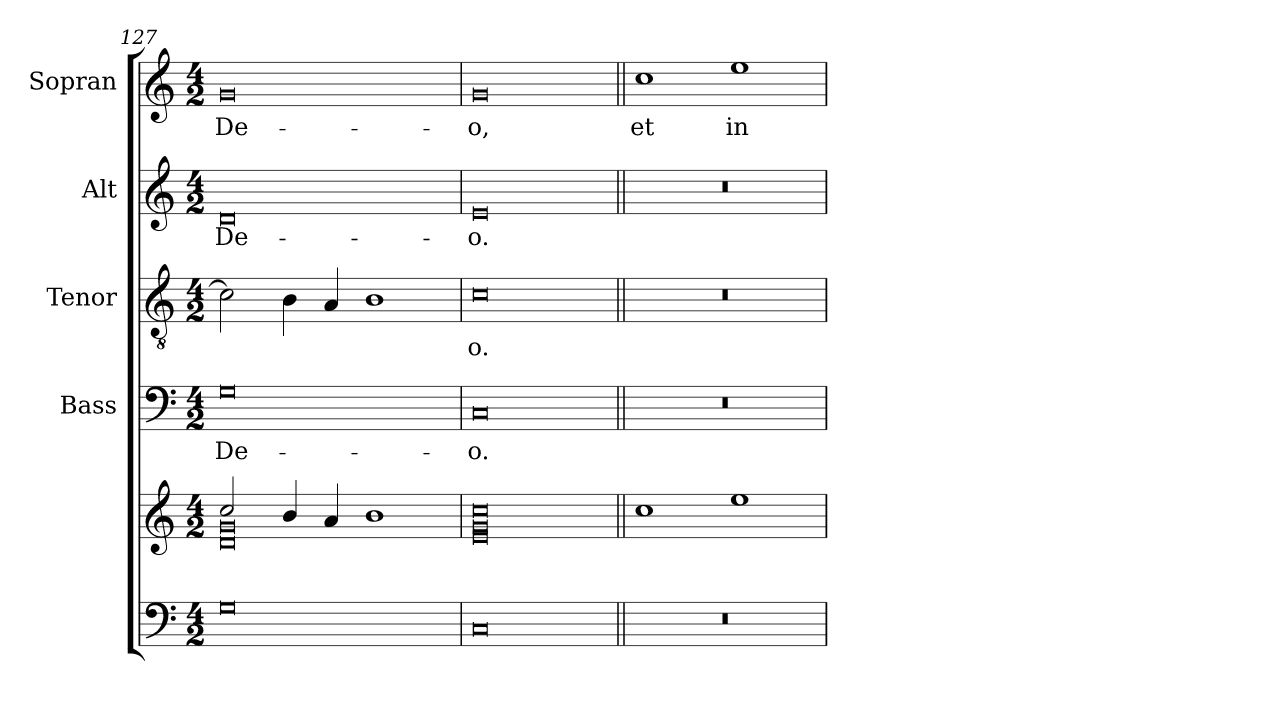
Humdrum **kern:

**kern	**kern	**kern	**text	**kern	**text	**kern	**text	**kern	**text
*part5	*part5	*part4	*part4	*part3	*part3	*part2	*part2	*part1	*part1
*staff6	*staff5	*staff4	*staff4	*staff3	*staff3	*staff2	*staff2	*staff1	*staff1
*	*	*I"Bass	*	*I"Tenor	*	*I"Alt	*	*I"Sopran	*
*	*	*I'B.	*	*I'T.	*	*I'A.	*	*I'S.	*
*clefF4	*clefG2	*clefF4	*	*clefGv2	*	*clefG2	*	*clefG2	*
*k[]	*k[]	*k[]	*	*k[]	*	*k[]	*	*k[]	*
*C:	*C:	*C:	*	*C:	*	*C:	*	*C:	*
*M4/2	*M4/2	*M4/2	*	*M4/2	*	*M4/2	*	*M4/2	*
=127	=127	=127	=127	=127	=127	=127	=127	=127	=127
*	*^	*	*	*	*	*	*	*	*
!	!	!	!	!LO:LY:b	!	!	!	!LO:LY:b	!	!LO:LY:b
0G	2cc/	0d 0g	0G	De-	2c\]	.	0d	De-	0g	De-
.	4b/	.	.	.	4B\	.	.	.	.	.
.	4a/	.	.	.	4A/	.	.	.	.	.
.	1b	.	.	.	1B	.	.	.	.	.
*	*v	*v	*	*	*	*	*	*	*	*
=128	=128	=128	=128	=128	=128	=128	=128	=128	=128
!	!	!	!LO:LY:b	!	!LO:LY:b	!	!LO:LY:b	!	!LO:LY:b
0C	0e 0g 0cc	0C	-o.	0c	-o.	0e	-o.	0g	-o,
!!LO:PB:g=z
=129||	=129||	=129||	=129||	=129||	=129||	=129||	=129||	=129||	=129||
!	!	!	!	!	!	!	!	!	!LO:LY:b
0r	1cc	0r	.	0r	.	0r	.	1cc	et
!	!	!	!	!	!	!	!	!	!LO:LY:b
.	1ee	.	.	.	.	.	.	1ee	in
=	=	=	=	=	=	=	=	=	=
*-	*-	*-	*-	*-	*-	*-	*-	*-	*-
